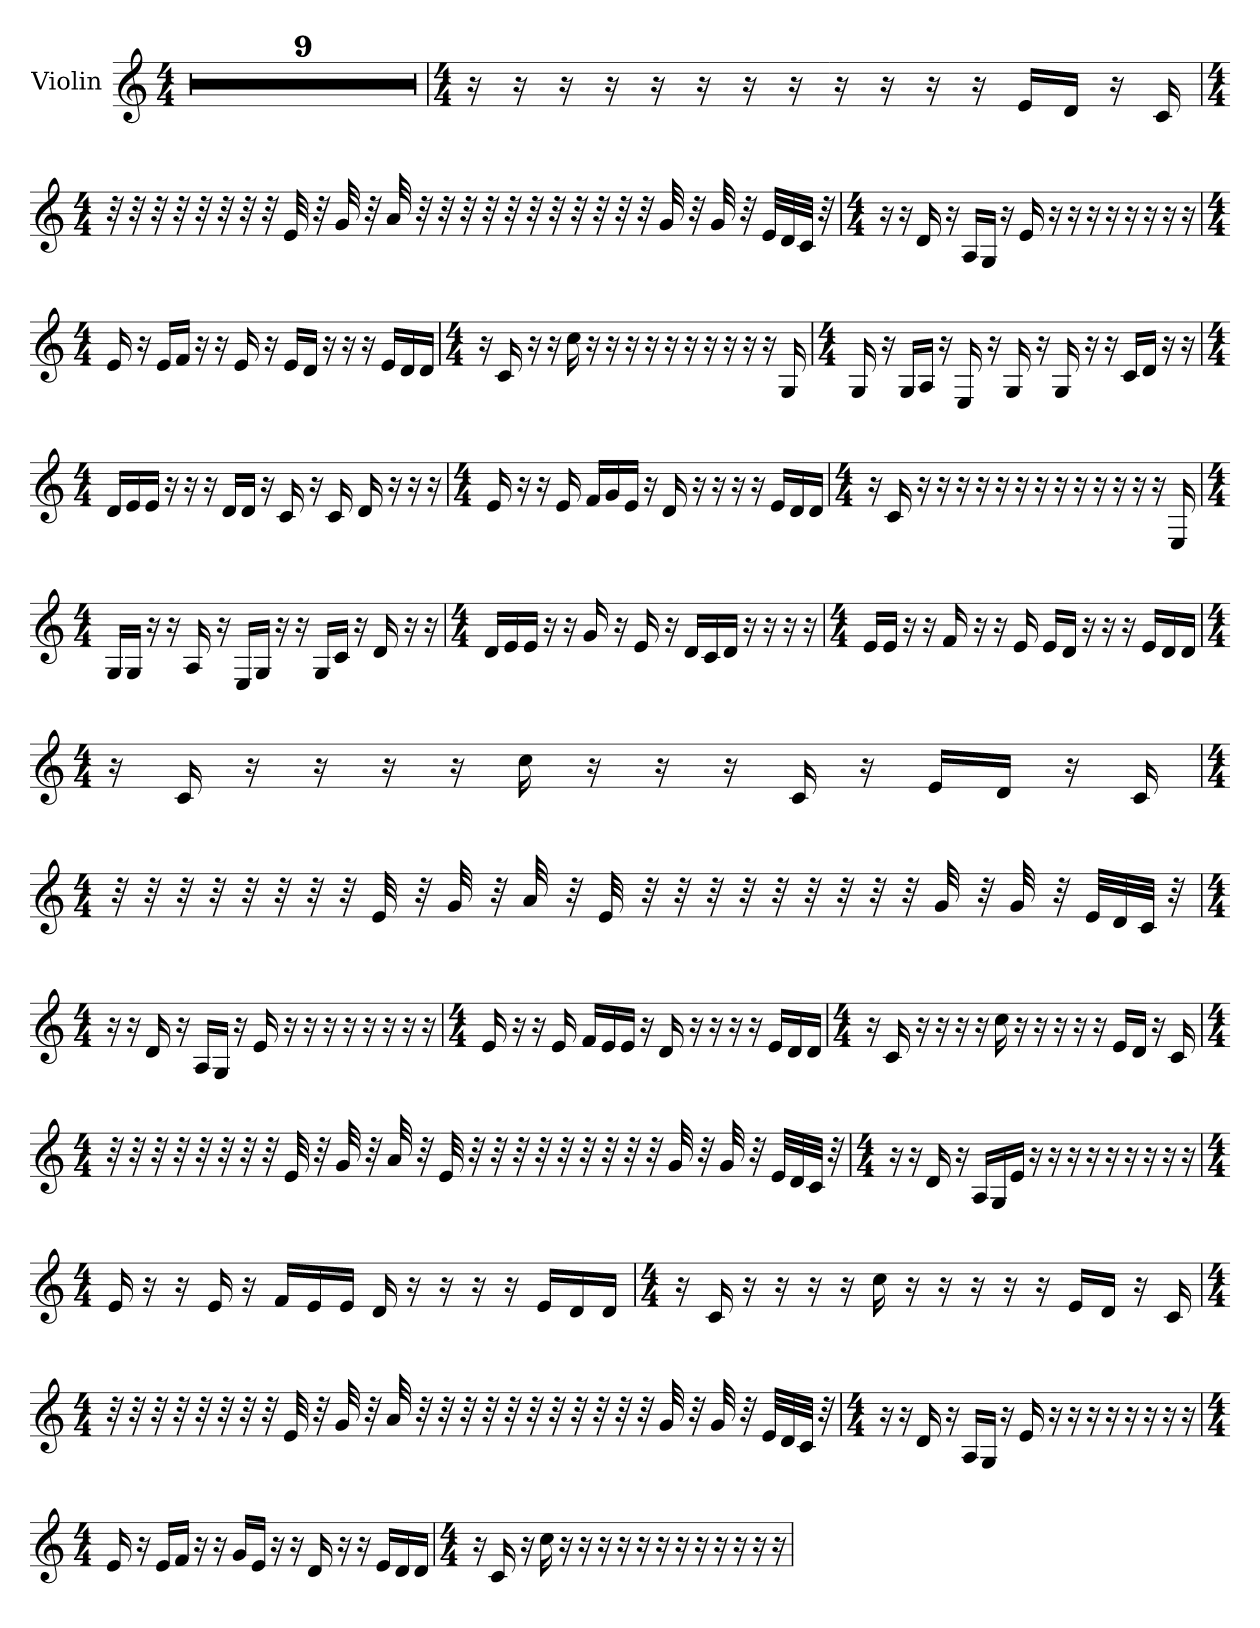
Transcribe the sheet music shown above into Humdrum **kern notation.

**kern
*part1
*staff1
*I"Violin
*I'Vln
*M4/4
=
1r
=
*M4/4
1r
=
*M4/4
1r
=
*M4/4
1r
=
*M4/4
1r
=
*M4/4
1r
=
*M4/4
1r
=
*M4/4
1r
=
*M4/4
1r
=
*M4/4
16r
16r
16r
16r
16r
16r
16r
16r
16r
16r
16r
16r
16eLL
16dJJ
16r
16c
=
*M4/4
32r
32r
32r
32r
32r
32r
32r
32r
32e
32r
32g
32r
32a
32r
32r
32r
32r
32r
32r
32r
32r
32r
32r
32r
32g
32r
32g
32r
32eLLL
32d
32cJJJ
32r
=
*M4/4
16r
16r
16d
16r
16ALL
16GJJ
16r
16e
16r
16r
16r
16r
16r
16r
16r
16r
=
*M4/4
16e
16r
16eLL
16fJJ
16r
16r
16e
16r
16eLL
16dJJ
16r
16r
16r
16eLL
16d
16dJJ
=
*M4/4
16r
16c
16r
16r
16cc
16r
16r
16r
16r
16r
16r
16r
16r
16r
16r
16G
=
*M4/4
16G
16r
16GLL
16AJJ
16r
16E
16r
16G
16r
16G
16r
16r
16cLL
16dJJ
16r
16r
=
*M4/4
16dLL
16e
16eJJ
16r
16r
16r
16dLL
16dJJ
16r
16c
16r
16c
16d
16r
16r
16r
=
*M4/4
16e
16r
16r
16e
16fLL
16g
16eJJ
16r
16d
16r
16r
16r
16r
16eLL
16d
16dJJ
=
*M4/4
16r
16c
16r
16r
16r
16r
16r
16r
16r
16r
16r
16r
16r
16r
16r
16E
=
*M4/4
16GLL
16GJJ
16r
16r
16A
16r
16ELL
16GJJ
16r
16r
16GLL
16cJJ
16r
16d
16r
16r
=
*M4/4
16dLL
16e
16eJJ
16r
16r
16g
16r
16e
16r
16dLL
16c
16dJJ
16r
16r
16r
16r
=
*M4/4
16eLL
16eJJ
16r
16r
16f
16r
16r
16e
16eLL
16dJJ
16r
16r
16r
16eLL
16d
16dJJ
=
*M4/4
16r
16c
16r
16r
16r
16r
16cc
16r
16r
16r
16c
16r
16eLL
16dJJ
16r
16c
=
*M4/4
32r
32r
32r
32r
32r
32r
32r
32r
32e
32r
32g
32r
32a
32r
32e
32r
32r
32r
32r
32r
32r
32r
32r
32r
32g
32r
32g
32r
32eLLL
32d
32cJJJ
32r
=
*M4/4
16r
16r
16d
16r
16ALL
16GJJ
16r
16e
16r
16r
16r
16r
16r
16r
16r
16r
=
*M4/4
16e
16r
16r
16e
16fLL
16e
16eJJ
16r
16d
16r
16r
16r
16r
16eLL
16d
16dJJ
=
*M4/4
16r
16c
16r
16r
16r
16r
16cc
16r
16r
16r
16r
16r
16eLL
16dJJ
16r
16c
=
*M4/4
32r
32r
32r
32r
32r
32r
32r
32r
32e
32r
32g
32r
32a
32r
32e
32r
32r
32r
32r
32r
32r
32r
32r
32r
32g
32r
32g
32r
32eLLL
32d
32cJJJ
32r
=
*M4/4
16r
16r
16d
16r
16ALL
16G
16eJJ
16r
16r
16r
16r
16r
16r
16r
16r
16r
=
*M4/4
16e
16r
16r
16e
16r
16fLL
16e
16eJJ
16d
16r
16r
16r
16r
16eLL
16d
16dJJ
=
*M4/4
16r
16c
16r
16r
16r
16r
16cc
16r
16r
16r
16r
16r
16eLL
16dJJ
16r
16c
=
*M4/4
32r
32r
32r
32r
32r
32r
32r
32r
32e
32r
32g
32r
32a
32r
32r
32r
32r
32r
32r
32r
32r
32r
32r
32r
32g
32r
32g
32r
32eLLL
32d
32cJJJ
32r
=
*M4/4
16r
16r
16d
16r
16ALL
16GJJ
16r
16e
16r
16r
16r
16r
16r
16r
16r
16r
=
*M4/4
16e
16r
16eLL
16fJJ
16r
16r
16gLL
16eJJ
16r
16r
16d
16r
16r
16eLL
16d
16dJJ
=
*M4/4
16r
16c
16r
16cc
16r
16r
16r
16r
16r
16r
16r
16r
16r
16r
16r
16r
=
*-
